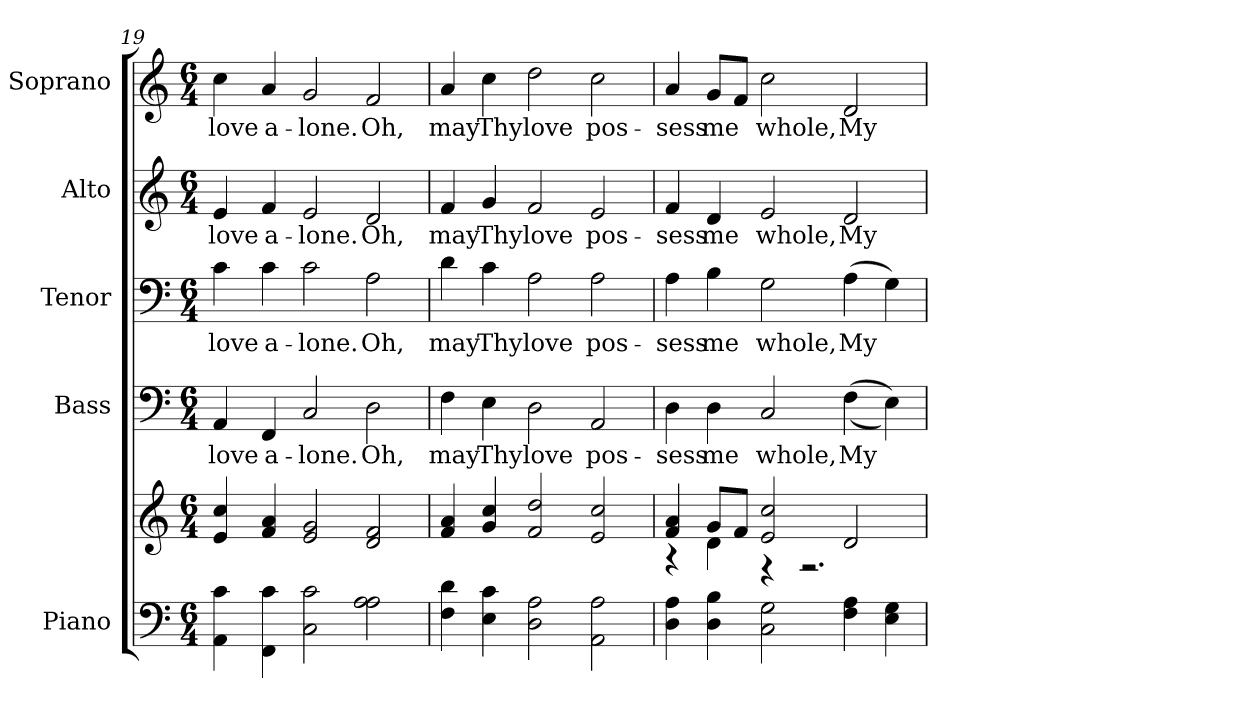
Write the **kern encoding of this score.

**kern	**kern	**kern	**text	**kern	**text	**kern	**text	**kern	**text
*part5	*part5	*part4	*part4	*part3	*part3	*part2	*part2	*part1	*part1
*staff6	*staff5	*staff4	*staff4	*staff3	*staff3	*staff2	*staff2	*staff1	*staff1
*I"Piano	*	*I"Bass	*	*I"Tenor	*	*I"Alto	*	*I"Soprano	*
*I'Pno.	*	*I'B.	*	*I'T.	*	*I'A.	*	*I'S.	*
*clefF4	*clefG2	*clefF4	*	*clefF4	*	*clefG2	*	*clefG2	*
*k[]	*k[]	*k[]	*	*k[]	*	*k[]	*	*k[]	*
*C:	*C:	*C:	*	*C:	*	*C:	*	*C:	*
*M6/4	*M6/4	*M6/4	*	*M6/4	*	*M6/4	*	*M6/4	*
=19	=19	=19	=19	=19	=19	=19	=19	=19	=19
!	!	!	!LO:LY:b:color=#000000	!	!	!	!	!	!
!	!	!	!	!	!LO:LY:b:color=#000000	!	!	!	!
!	!	!	!	!	!	!	!LO:LY:b:color=#000000	!	!
!	!	!	!	!	!	!	!	!	!LO:LY:b:color=#000000
4AAi\ 4ci	4ei/ 4cci	4AAi/	love	4ci\	love	4ei/	love	4cci\	love
!	!	!	!LO:LY:b:color=#000000	!	!	!	!	!	!
!	!	!	!	!	!LO:LY:b:color=#000000	!	!	!	!
!	!	!	!	!	!	!	!LO:LY:b:color=#000000	!	!
!	!	!	!	!	!	!	!	!	!LO:LY:b:color=#000000
4FFi\ 4ci	4fi/ 4ai	4FFi/	a-	4ci\	a-	4fi/	a-	4ai/	a-
!	!	!	!LO:LY:b:color=#000000	!	!	!	!	!	!
!	!	!	!	!	!LO:LY:b:color=#000000	!	!	!	!
!	!	!	!	!	!	!	!LO:LY:b:color=#000000	!	!
!	!	!	!	!	!	!	!	!	!LO:LY:b:color=#000000
2Ci\ 2ci	2ei/ 2gi	2Ci/	-lone.	2ci\	-lone.	2ei/	-lone.	2gi/	-lone.
!	!	!	!LO:LY:b:color=#000000	!	!	!	!	!	!
!	!	!	!	!	!LO:LY:b:color=#000000	!	!	!	!
!	!	!	!	!	!	!	!LO:LY:b:color=#000000	!	!
!	!	!	!	!	!	!	!	!	!LO:LY:b:color=#000000
2Ai\ 2Ai	2di/ 2fi	2Di\	Oh,	2Ai\	Oh,	2di/	Oh,	2fi/	Oh,
!!LO:PB:g=z
=20	=20	=20	=20	=20	=20	=20	=20	=20	=20
!	!	!	!LO:LY:b:color=#000000	!	!	!	!	!	!
!	!	!	!	!	!LO:LY:b:color=#000000	!	!	!	!
!	!	!	!	!	!	!	!LO:LY:b:color=#000000	!	!
!	!	!	!	!	!	!	!	!	!LO:LY:b:color=#000000
4Fi\ 4di	4fi/ 4ai	4Fi\	may	4di\	may	4fi/	may	4ai/	may
!	!	!	!LO:LY:b:color=#000000	!	!	!	!	!	!
!	!	!	!	!	!LO:LY:b:color=#000000	!	!	!	!
!	!	!	!	!	!	!	!LO:LY:b:color=#000000	!	!
!	!	!	!	!	!	!	!	!	!LO:LY:b:color=#000000
4Ei\ 4ci	4gi/ 4cci	4Ei\	Thy	4ci\	Thy	4gi/	Thy	4cci\	Thy
!	!	!	!LO:LY:b:color=#000000	!	!	!	!	!	!
!	!	!	!	!	!LO:LY:b:color=#000000	!	!	!	!
!	!	!	!	!	!	!	!LO:LY:b:color=#000000	!	!
!	!	!	!	!	!	!	!	!	!LO:LY:b:color=#000000
2Di\ 2Ai	2fi/ 2ddi	2Di\	love	2Ai\	love	2fi/	love	2ddi\	love
!	!	!	!LO:LY:b:color=#000000	!	!	!	!	!	!
!	!	!	!	!	!LO:LY:b:color=#000000	!	!	!	!
!	!	!	!	!	!	!	!LO:LY:b:color=#000000	!	!
!	!	!	!	!	!	!	!	!	!LO:LY:b:color=#000000
2AAi\ 2Ai	2ei/ 2cci	2AAi/	pos-	2Ai\	pos-	2ei/	pos-	2cci\	pos-
=21	=21	=21	=21	=21	=21	=21	=21	=21	=21
*	*^	*	*	*	*	*	*	*	*
!	!	!	!	!LO:LY:b:color=#000000	!	!	!	!	!	!
!	!	!	!	!	!	!LO:LY:b:color=#000000	!	!	!	!
!	!	!	!	!	!	!	!	!LO:LY:b:color=#000000	!	!
!	!	!	!	!	!	!	!	!	!	!LO:LY:b:color=#000000
4Di\ 4Ai	4fi/ 4ai	4r	4Di\	-sess	4Ai\	-sess	4fi/	-sess	4ai/	-sess
!	!	!	!	!LO:LY:b:color=#000000	!	!	!	!	!	!
!	!	!	!	!	!	!LO:LY:b:color=#000000	!	!	!	!
!	!	!	!	!	!	!	!	!LO:LY:b:color=#000000	!	!
!	!	!	!	!	!	!	!	!	!	!LO:LY:b:color=#000000
4Di\ 4Bi	8gi/L	4di\	4Di\	me	4Bi\	me	4di/	me	8gi/L	me
.	8fi/J	.	.	.	.	.	.	.	8fi/J	.
!	!	!	!	!LO:LY:b:color=#000000	!	!	!	!	!	!
!	!	!	!	!	!	!LO:LY:b:color=#000000	!	!	!	!
!	!	!	!	!	!	!	!	!LO:LY:b:color=#000000	!	!
!	!	!	!	!	!	!	!	!	!	!LO:LY:b:color=#000000
2Ci\ 2Gi	2ei/ 2cci	4r	2Ci/	whole,	2Gi\	whole,	2ei/	whole,	2cci\	whole,
.	.	2.r	.	.	.	.	.	.	.	.
!	!	!	!	!LO:LY:b:color=#000000	!	!	!	!	!	!
!	!	!	!	!	!	!LO:LY:b:color=#000000	!	!	!	!
!	!	!	!	!	!	!	!	!LO:LY:b:color=#000000	!	!
!	!	!	!	!	!	!	!	!	!	!LO:LY:b:color=#000000
4Fi\ 4Ai	2di/	.	((4Fi\	My	(4Ai\	My	2di/	My	2di/	My
4Ei\ 4Gi	.	.	4Ei\))	.	4Gi\)	.	.	.	.	.
*	*v	*v	*	*	*	*	*	*	*	*
=	=	=	=	=	=	=	=	=	=
*-	*-	*-	*-	*-	*-	*-	*-	*-	*-
